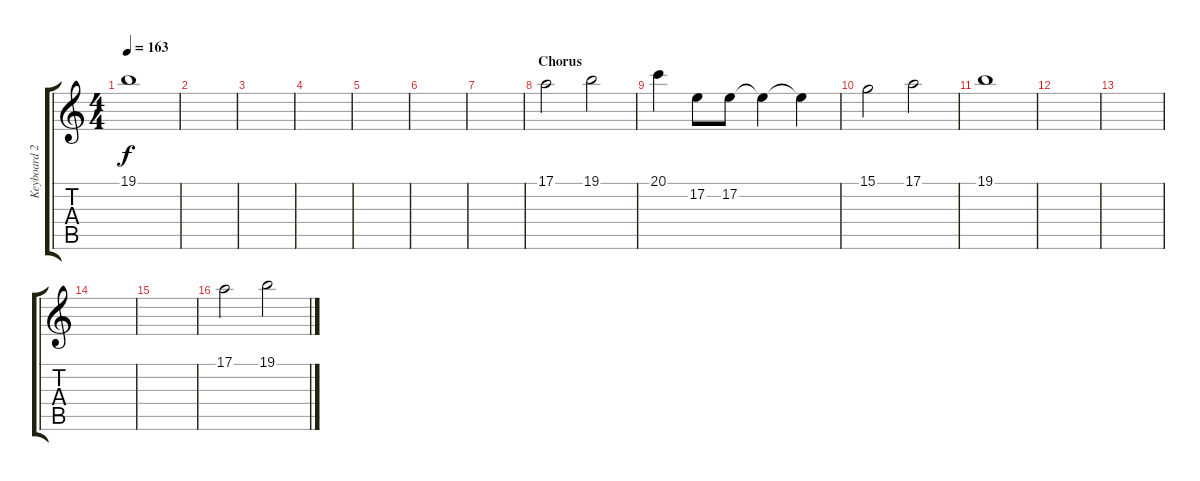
\track ("Keyboard 2" "Keyboard 2") {instrument vibraphone}
\staff {score tabs}
\tuning (E4 B3 G3 D3 A2 E2) {hide}
\ts (4 4)
\tempo 163
\clef g2
\ks c
19.1.1{dy f} |
|
|
|
|
|
|
\section ("" "Chorus")
17.1.2 19.1.2 |
20.1.4 17.2.8 17.2.8 17.2{t}.4 17.2{t}.4 |
15.1.2 17.1.2 |
19.1.1 |
|
|
|
|
17.1.2 19.1.2
